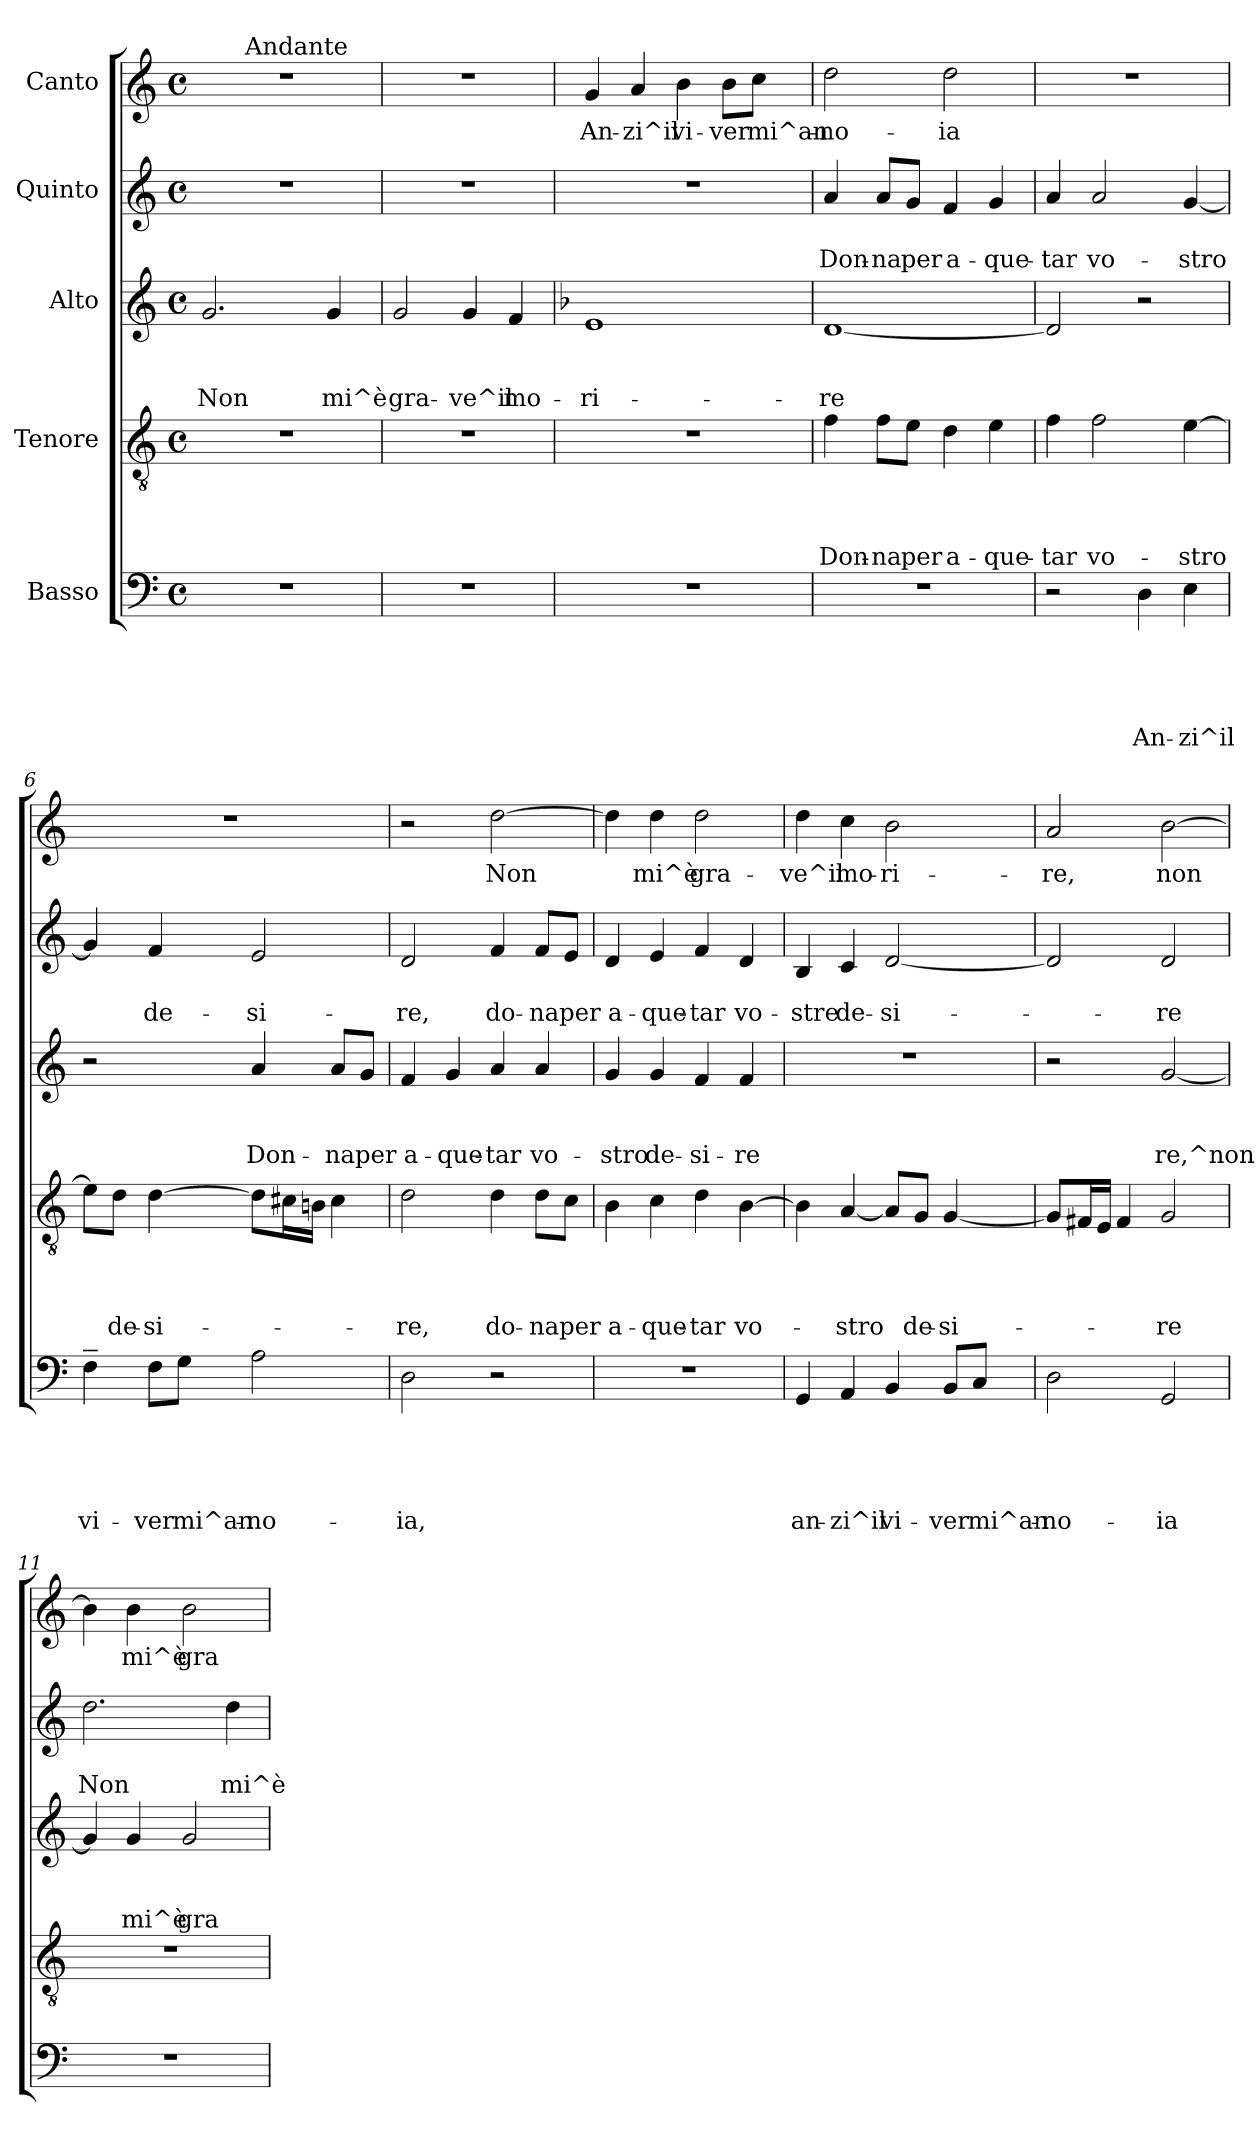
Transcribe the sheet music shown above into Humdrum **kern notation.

**kern	**text	**text	**text	**text	**text	**kern	**text	**text	**text	**text	**kern	**text	**text	**text	**kern	**text	**text	**kern	**text
*part5	*part5	*part5	*part5	*part5	*part5	*part4	*part4	*part4	*part4	*part4	*part3	*part3	*part3	*part3	*part2	*part2	*part2	*part1	*part1
*staff5	*staff5	*staff5	*staff5	*staff5	*staff5	*staff4	*staff4	*staff4	*staff4	*staff4	*staff3	*staff3	*staff3	*staff3	*staff2	*staff2	*staff2	*staff1	*staff1
*I"Basso	*	*	*	*	*	*I"Tenore	*	*	*	*	*I"Alto	*	*	*	*I"Quinto	*	*	*I"Canto	*
*clefF4	*	*	*	*	*	*clefGv2	*	*	*	*	*clefG2	*	*	*	*clefG2	*	*	*clefG2	*
*k[]	*	*	*	*	*	*k[]	*	*	*	*	*k[]	*	*	*	*k[]	*	*	*k[]	*
*C:	*	*	*	*	*	*C:	*	*	*	*	*C:	*	*	*	*C:	*	*	*C:	*
*M4/4	*	*	*	*	*	*M4/4	*	*	*	*	*M4/4	*	*	*	*M4/4	*	*	*M4/4	*
*met(c)	*	*	*	*	*	*met(c)	*	*	*	*	*met(c)	*	*	*	*met(c)	*	*	*met(c)	*
=1	=1	=1	=1	=1	=1	=1	=1	=1	=1	=1	=1	=1	=1	=1	=1	=1	=1	=1	=1
!	!	!	!	!	!	!	!	!	!	!	!	!	!	!LO:LY:b	!	!	!	!	!
*	*	*	*	*	*	*	*	*	*	*	*	*	*	*	*	*	*	*^	*
1r	.	.	.	.	.	1r	.	.	.	.	2.g/	.	.	Non	1r	.	.	1r	8..ryy	.
!	!	!	!	!	!	!	!	!	!	!	!	!	!	!	!	!	!	!	!LO:TX:a:t=Andante	!
.	.	.	.	.	.	.	.	.	.	.	.	.	.	.	.	.	.	.	2ryy	.
.	.	.	.	.	.	.	.	.	.	.	.	.	.	.	.	.	.	.	4ryy	.
!	!	!	!	!	!	!	!	!	!	!	!	!	!	!LO:LY:b	!	!	!	!	!	!
.	.	.	.	.	.	.	.	.	.	.	4g/	.	.	mi^è	.	.	.	.	.	.
.	.	.	.	.	.	.	.	.	.	.	.	.	.	.	.	.	.	.	32ryy	.
=2	=2	=2	=2	=2	=2	=2	=2	=2	=2	=2	=2	=2	=2	=2	=2	=2	=2	=2	=2	=2
!	!	!	!	!	!	!	!	!	!	!	!	!	!	!LO:LY:b	!	!	!	!	!	!
*	*	*	*	*	*	*	*	*	*	*	*	*	*	*	*	*	*	*v	*v	*
1r	.	.	.	.	.	1r	.	.	.	.	2g/	.	.	gra-	1r	.	.	1r	.
!	!	!	!	!	!	!	!	!	!	!	!	!	!	!LO:LY:b	!	!	!	!	!
.	.	.	.	.	.	.	.	.	.	.	4g/	.	.	-ve^il	.	.	.	.	.
!	!	!	!	!	!	!	!	!	!	!	!	!	!	!LO:LY:b	!	!	!	!	!
.	.	.	.	.	.	.	.	.	.	.	4f/	.	.	mo-	.	.	.	.	.
=3	=3	=3	=3	=3	=3	=3	=3	=3	=3	=3	=3	=3	=3	=3	=3	=3	=3	=3	=3
*	*	*	*	*	*	*	*	*	*	*	*k[b-]	*	*	*	*	*	*	*	*
*	*	*	*	*	*	*	*	*	*	*	*F:	*	*	*	*	*	*	*	*
!	!	!	!	!	!	!	!	!	!	!	!	!	!	!LO:LY:b	!	!	!	!	!LO:LY:b
1r	.	.	.	.	.	1r	.	.	.	.	1e	.	.	-ri-	1r	.	.	4g/	An-
!	!	!	!	!	!	!	!	!	!	!	!	!	!	!	!	!	!	!	!LO:LY:b
.	.	.	.	.	.	.	.	.	.	.	.	.	.	.	.	.	.	4a/	-zi^il
!	!	!	!	!	!	!	!	!	!	!	!	!	!	!	!	!	!	!	!LO:LY:b
.	.	.	.	.	.	.	.	.	.	.	.	.	.	.	.	.	.	4b\	vi-
!	!	!	!	!	!	!	!	!	!	!	!	!	!	!	!	!	!	!	!LO:LY:b
.	.	.	.	.	.	.	.	.	.	.	.	.	.	.	.	.	.	8b\L	-ver
!	!	!	!	!	!	!	!	!	!	!	!	!	!	!	!	!	!	!	!LO:LY:b
.	.	.	.	.	.	.	.	.	.	.	.	.	.	.	.	.	.	8cc\J	mi^an-
=4	=4	=4	=4	=4	=4	=4	=4	=4	=4	=4	=4	=4	=4	=4	=4	=4	=4	=4	=4
!	!	!	!	!	!	!	!	!	!	!LO:LY:b	!	!	!	!LO:LY:b	!	!	!LO:LY:b	!	!LO:LY:b
1r	.	.	.	.	.	4f\	.	.	.	Don-	[<1d	.	.	-re	4a/	.	Don-	2dd\	-no-
!	!	!	!	!	!	!	!	!	!	!LO:LY:b	!	!	!	!	!	!	!LO:LY:b	!	!
.	.	.	.	.	.	8f\L	.	.	.	-na	.	.	.	.	8a/L	.	-na	.	.
!	!	!	!	!	!	!	!	!	!	!LO:LY:b	!	!	!	!	!	!	!LO:LY:b	!	!
.	.	.	.	.	.	8e\J	.	.	.	per	.	.	.	.	8g/J	.	per	.	.
!	!	!	!	!	!	!	!	!	!	!LO:LY:b	!	!	!	!	!	!	!LO:LY:b	!	!LO:LY:b
.	.	.	.	.	.	4d\	.	.	.	a-	.	.	.	.	4f/	.	a-	2dd\	-ia
!	!	!	!	!	!	!	!	!	!	!LO:LY:b	!	!	!	!	!	!	!LO:LY:b	!	!
.	.	.	.	.	.	4e\	.	.	.	-que-	.	.	.	.	4g/	.	-que-	.	.
=5	=5	=5	=5	=5	=5	=5	=5	=5	=5	=5	=5	=5	=5	=5	=5	=5	=5	=5	=5
!	!	!	!	!	!	!	!	!	!	!LO:LY:b	!	!	!	!	!	!	!LO:LY:b	!	!
2r	.	.	.	.	.	4f\	.	.	.	-tar	2d/]	.	.	.	4a/	.	-tar	1r	.
!	!	!	!	!	!	!	!	!	!	!LO:LY:b	!	!	!	!	!	!	!LO:LY:b	!	!
.	.	.	.	.	.	2f\	.	.	.	vo-	.	.	.	.	2a/	.	vo-	.	.
!	!	!	!	!	!LO:LY:b	!	!	!	!	!	!	!	!	!	!	!	!	!	!
4D\	.	.	.	.	An-	.	.	.	.	.	2r	.	.	.	.	.	.	.	.
!	!	!	!	!	!LO:LY:b	!	!	!	!	!LO:LY:b	!	!	!	!	!	!	!LO:LY:b	!	!
4E\	.	.	.	.	-zi^il	[<4e\	.	.	.	-stro	.	.	.	.	[<4g/	.	-stro	.	.
!!LO:LB:g=z
=6	=6	=6	=6	=6	=6	=6	=6	=6	=6	=6	=6	=6	=6	=6	=6	=6	=6	=6	=6
*	*	*	*	*	*	*	*	*	*	*	*k[]	*	*	*	*	*	*	*	*
*	*	*	*	*	*	*	*	*	*	*	*C:	*	*	*	*	*	*	*	*
!	!	!	!	!	!LO:LY:b	!	!	!	!	!	!	!	!	!	!	!	!	!	!
4F~>\	.	.	.	.	vi-	8e\L]	.	.	.	.	2r	.	.	.	4g/]	.	.	1r	.
!	!	!	!	!	!	!	!	!	!	!LO:LY:b	!	!	!	!	!	!	!	!	!
.	.	.	.	.	.	8d\J	.	.	.	de-	.	.	.	.	.	.	.	.	.
!	!	!	!	!	!LO:LY:b	!	!	!	!	!LO:LY:b	!	!	!	!	!	!	!LO:LY:b	!	!
8F\L	.	.	.	.	-ver	[>4d\	.	.	.	-si-	.	.	.	.	4f/	.	de-	.	.
!	!	!	!	!	!LO:LY:b	!	!	!	!	!	!	!	!	!	!	!	!	!	!
8G\J	.	.	.	.	mi^an-	.	.	.	.	.	.	.	.	.	.	.	.	.	.
!	!	!	!	!	!LO:LY:b	!	!	!	!	!	!	!	!	!LO:LY:b	!	!	!LO:LY:b	!	!
2A\	.	.	.	.	-no-	8d\L]	.	.	.	.	4a/	.	.	Don-	2e/	.	-si-	.	.
.	.	.	.	.	.	16c#X\L	.	.	.	.	.	.	.	.	.	.	.	.	.
.	.	.	.	.	.	16Bn\JJ	.	.	.	.	.	.	.	.	.	.	.	.	.
!	!	!	!	!	!	!	!	!	!	!	!	!	!	!LO:LY:b	!	!	!	!	!
.	.	.	.	.	.	4c#\	.	.	.	.	8a/L	.	.	-na	.	.	.	.	.
!	!	!	!	!	!	!	!	!	!	!	!	!	!	!LO:LY:b	!	!	!	!	!
.	.	.	.	.	.	.	.	.	.	.	8g/J	.	.	per	.	.	.	.	.
=7	=7	=7	=7	=7	=7	=7	=7	=7	=7	=7	=7	=7	=7	=7	=7	=7	=7	=7	=7
!	!	!	!	!	!LO:LY:b	!	!	!	!	!LO:LY:b	!	!	!	!LO:LY:b	!	!	!LO:LY:b	!	!
2D\	.	.	.	.	-ia,	2d\	.	.	.	-re,	4f/	.	.	a-	2d/	.	-re,	2r	.
!	!	!	!	!	!	!	!	!	!	!	!	!	!	!LO:LY:b	!	!	!	!	!
.	.	.	.	.	.	.	.	.	.	.	4g/	.	.	-que-	.	.	.	.	.
!	!	!	!	!	!	!	!	!	!	!LO:LY:b	!	!	!	!LO:LY:b	!	!	!LO:LY:b	!	!LO:LY:b
2r	.	.	.	.	.	4d\	.	.	.	do-	4a/	.	.	-tar	4f/	.	do-	[>2dd\	Non
!	!	!	!	!	!	!	!	!	!	!LO:LY:b	!	!	!	!LO:LY:b	!	!	!LO:LY:b	!	!
.	.	.	.	.	.	8d\L	.	.	.	-na	4a/	.	.	vo-	8f/L	.	-na	.	.
!	!	!	!	!	!	!	!	!	!	!LO:LY:b	!	!	!	!	!	!	!LO:LY:b	!	!
.	.	.	.	.	.	8c\J	.	.	.	per	.	.	.	.	8e/J	.	per	.	.
=8	=8	=8	=8	=8	=8	=8	=8	=8	=8	=8	=8	=8	=8	=8	=8	=8	=8	=8	=8
!	!	!	!	!	!	!	!	!	!	!LO:LY:b	!	!	!	!LO:LY:b	!	!	!LO:LY:b	!	!
1r	.	.	.	.	.	4B\	.	.	.	a-	4g/	.	.	-stro	4d/	.	a-	4dd\]	.
!	!	!	!	!	!	!	!	!	!	!LO:LY:b	!	!	!	!LO:LY:b	!	!	!LO:LY:b	!	!LO:LY:b
.	.	.	.	.	.	4c\	.	.	.	-que-	4g/	.	.	de-	4e/	.	-que-	4dd\	mi^è
!	!	!	!	!	!	!	!	!	!	!LO:LY:b	!	!	!	!LO:LY:b	!	!	!LO:LY:b	!	!LO:LY:b
.	.	.	.	.	.	4d\	.	.	.	-tar	4f/	.	.	-si-	4f/	.	-tar	2dd\	gra-
!	!	!	!	!	!	!	!	!	!	!LO:LY:b	!	!	!	!LO:LY:b	!	!	!LO:LY:b	!	!
.	.	.	.	.	.	[>4B\	.	.	.	vo-	4f/	.	.	-re	4d/	.	vo-	.	.
=9	=9	=9	=9	=9	=9	=9	=9	=9	=9	=9	=9	=9	=9	=9	=9	=9	=9	=9	=9
!	!	!	!	!	!LO:LY:b	!	!	!	!	!	!	!	!	!	!	!	!LO:LY:b	!	!LO:LY:b
4GG/	.	.	.	.	an-	4B\]	.	.	.	.	1r	.	.	.	4B/	.	-stre	4dd\	-ve^il
!	!	!	!	!	!LO:LY:b	!	!	!	!	!LO:LY:b	!	!	!	!	!	!	!LO:LY:b	!	!LO:LY:b
4AA/	.	.	.	.	-zi^il	[<4A/	.	.	.	-stro	.	.	.	.	4c/	.	de-	4cc\	mo-
!	!	!	!	!	!LO:LY:b	!	!	!	!	!	!	!	!	!	!	!	!LO:LY:b	!	!LO:LY:b
4BB/	.	.	.	.	vi-	8A/L]	.	.	.	.	.	.	.	.	[<2d/	.	-si-	2b\	-ri-
!	!	!	!	!	!	!	!	!	!	!LO:LY:b	!	!	!	!	!	!	!	!	!
.	.	.	.	.	.	8G/J	.	.	.	de-	.	.	.	.	.	.	.	.	.
!	!	!	!	!	!LO:LY:b	!	!	!	!	!LO:LY:b	!	!	!	!	!	!	!	!	!
8BB/L	.	.	.	.	-ver	[<4G/	.	.	.	-si-	.	.	.	.	.	.	.	.	.
!	!	!	!	!	!LO:LY:b	!	!	!	!	!	!	!	!	!	!	!	!	!	!
8C/J	.	.	.	.	mi^an-	.	.	.	.	.	.	.	.	.	.	.	.	.	.
!!LO:PB:g=z
=10	=10	=10	=10	=10	=10	=10	=10	=10	=10	=10	=10	=10	=10	=10	=10	=10	=10	=10	=10
!	!	!	!	!	!LO:LY:b	!	!	!	!	!	!	!	!	!	!	!	!	!	!LO:LY:b
2D\	.	.	.	.	-no-	8G/L]	.	.	.	.	2r	.	.	.	2d/]	.	.	2a/	-re,
.	.	.	.	.	.	16F#X/L	.	.	.	.	.	.	.	.	.	.	.	.	.
.	.	.	.	.	.	16E/JJ	.	.	.	.	.	.	.	.	.	.	.	.	.
.	.	.	.	.	.	4F#/	.	.	.	.	.	.	.	.	.	.	.	.	.
!	!	!	!	!	!LO:LY:b	!	!	!	!	!LO:LY:b	!	!	!	!LO:LY:b	!	!	!LO:LY:b	!	!LO:LY:b
2GG/	.	.	.	.	-ia	2G/	.	.	.	-re	[<2g/	.	.	re,^non	2d/	.	-re	[>2b\	non
=11	=11	=11	=11	=11	=11	=11	=11	=11	=11	=11	=11	=11	=11	=11	=11	=11	=11	=11	=11
!	!	!	!	!	!	!	!	!	!	!	!	!	!	!	!	!	!LO:LY:b	!	!
1r	.	.	.	.	.	1r	.	.	.	.	4g/]	.	.	.	2.dd\	.	Non	4b\]	.
!	!	!	!	!	!	!	!	!	!	!	!	!	!	!LO:LY:b	!	!	!	!	!LO:LY:b
.	.	.	.	.	.	.	.	.	.	.	4g/	.	.	mi^è	.	.	.	4b\	mi^è
!	!	!	!	!	!	!	!	!	!	!	!	!	!	!LO:LY:b	!	!	!	!	!LO:LY:b
.	.	.	.	.	.	.	.	.	.	.	2g/	.	.	gra-	.	.	.	2b\	gra-
!	!	!	!	!	!	!	!	!	!	!	!	!	!	!	!	!	!LO:LY:b	!	!
.	.	.	.	.	.	.	.	.	.	.	.	.	.	.	4dd\	.	mi^è	.	.
=	=	=	=	=	=	=	=	=	=	=	=	=	=	=	=	=	=	=	=
*-	*-	*-	*-	*-	*-	*-	*-	*-	*-	*-	*-	*-	*-	*-	*-	*-	*-	*-	*-
